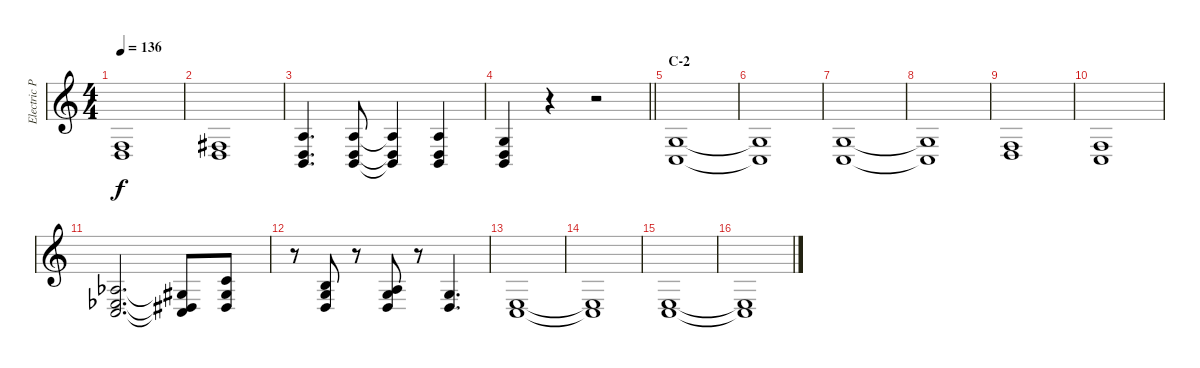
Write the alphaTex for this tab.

\track ("Electric Piano I (Treble - Right Hand)" "Electric P") {instrument electricgrandpiano}
\staff {score}
\tuning (E4 B3 G3 D3 A2 D2) {hide}
\ts (4 4)
\tempo 136
\clef g2
\ks c
(3.4 5.5).1{dy f} |
(4.4 5.5).1 |
(2.3 0.4 2.5).4{d} (2.3 0.4 2.5).8 (2.3{t} 0.4{t} 2.5{t}).4 (2.3 0.4 2.5).4 |
\barLineRight lightlight
(0.3 0.4 2.5).4 r.4 r.2 |
\section ("" "C-2")
(0.3 3.5).1 |
(0.3{t} 3.5{t}).1 |
(0.3 3.5).1 |
(0.3{t} 3.5{t}).1 |
(3.4 5.5).1 |
(3.4 3.5).1 |
(1.3{acc b} 1.4{acc b} 3.5).2{d} (1.3{t} 1.4{t} 3.5{t}).8 (1.2 1.4 11.5).8 |
r.8 (0.2 0.3 0.4).8 r.8 (2.3 5.4 5.5).8 r.8 (0.3 0.4).4{d} |
(2.4 3.5).1 |
(2.4{t} 3.5{t}).1 |
(2.4 3.5).1 |
(2.4{t} 3.5{t}).1
